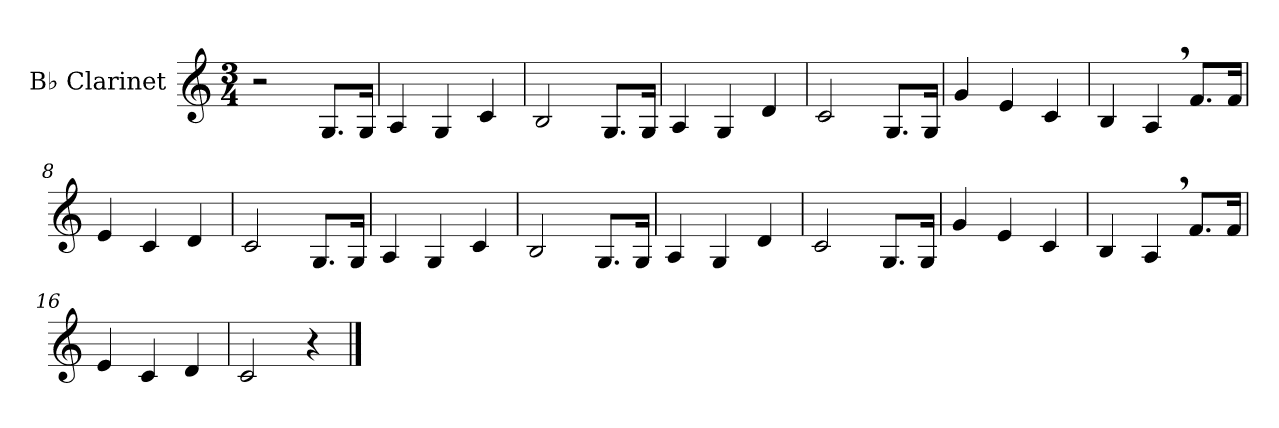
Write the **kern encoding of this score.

**kern
*part1
*staff1
*I"B♭ Clarinet
*I'B♭ Cl.
*clefG2
*ITrd1c2
*k[b-e-]
*B-:
*M3/4
=1
2r
8.F/L
16F/Jk
=2
4G/
4F/
4B-/
=3
2A/
8.F/L
16F/Jk
=4
4G/
4F/
4c/
=5
2B-/
8.F/L
16F/Jk
=6
4f/
4d/
4B-/
=7
4A/
4G,/
8.e-/L
16e-/Jk
=8
4d/
4B-/
4c/
=9
2B-/
8.F/L
16F/Jk
!!LO:LB:g=z
=10
4G/
4F/
4B-/
=11
2A/
8.F/L
16F/Jk
=12
4G/
4F/
4c/
=13
2B-/
8.F/L
16F/Jk
=14
4f/
4d/
4B-/
=15
4A/
4G,/
8.e-/L
16e-/Jk
=16
4d/
4B-/
4c/
=17
2B-/
4r
==
*-
